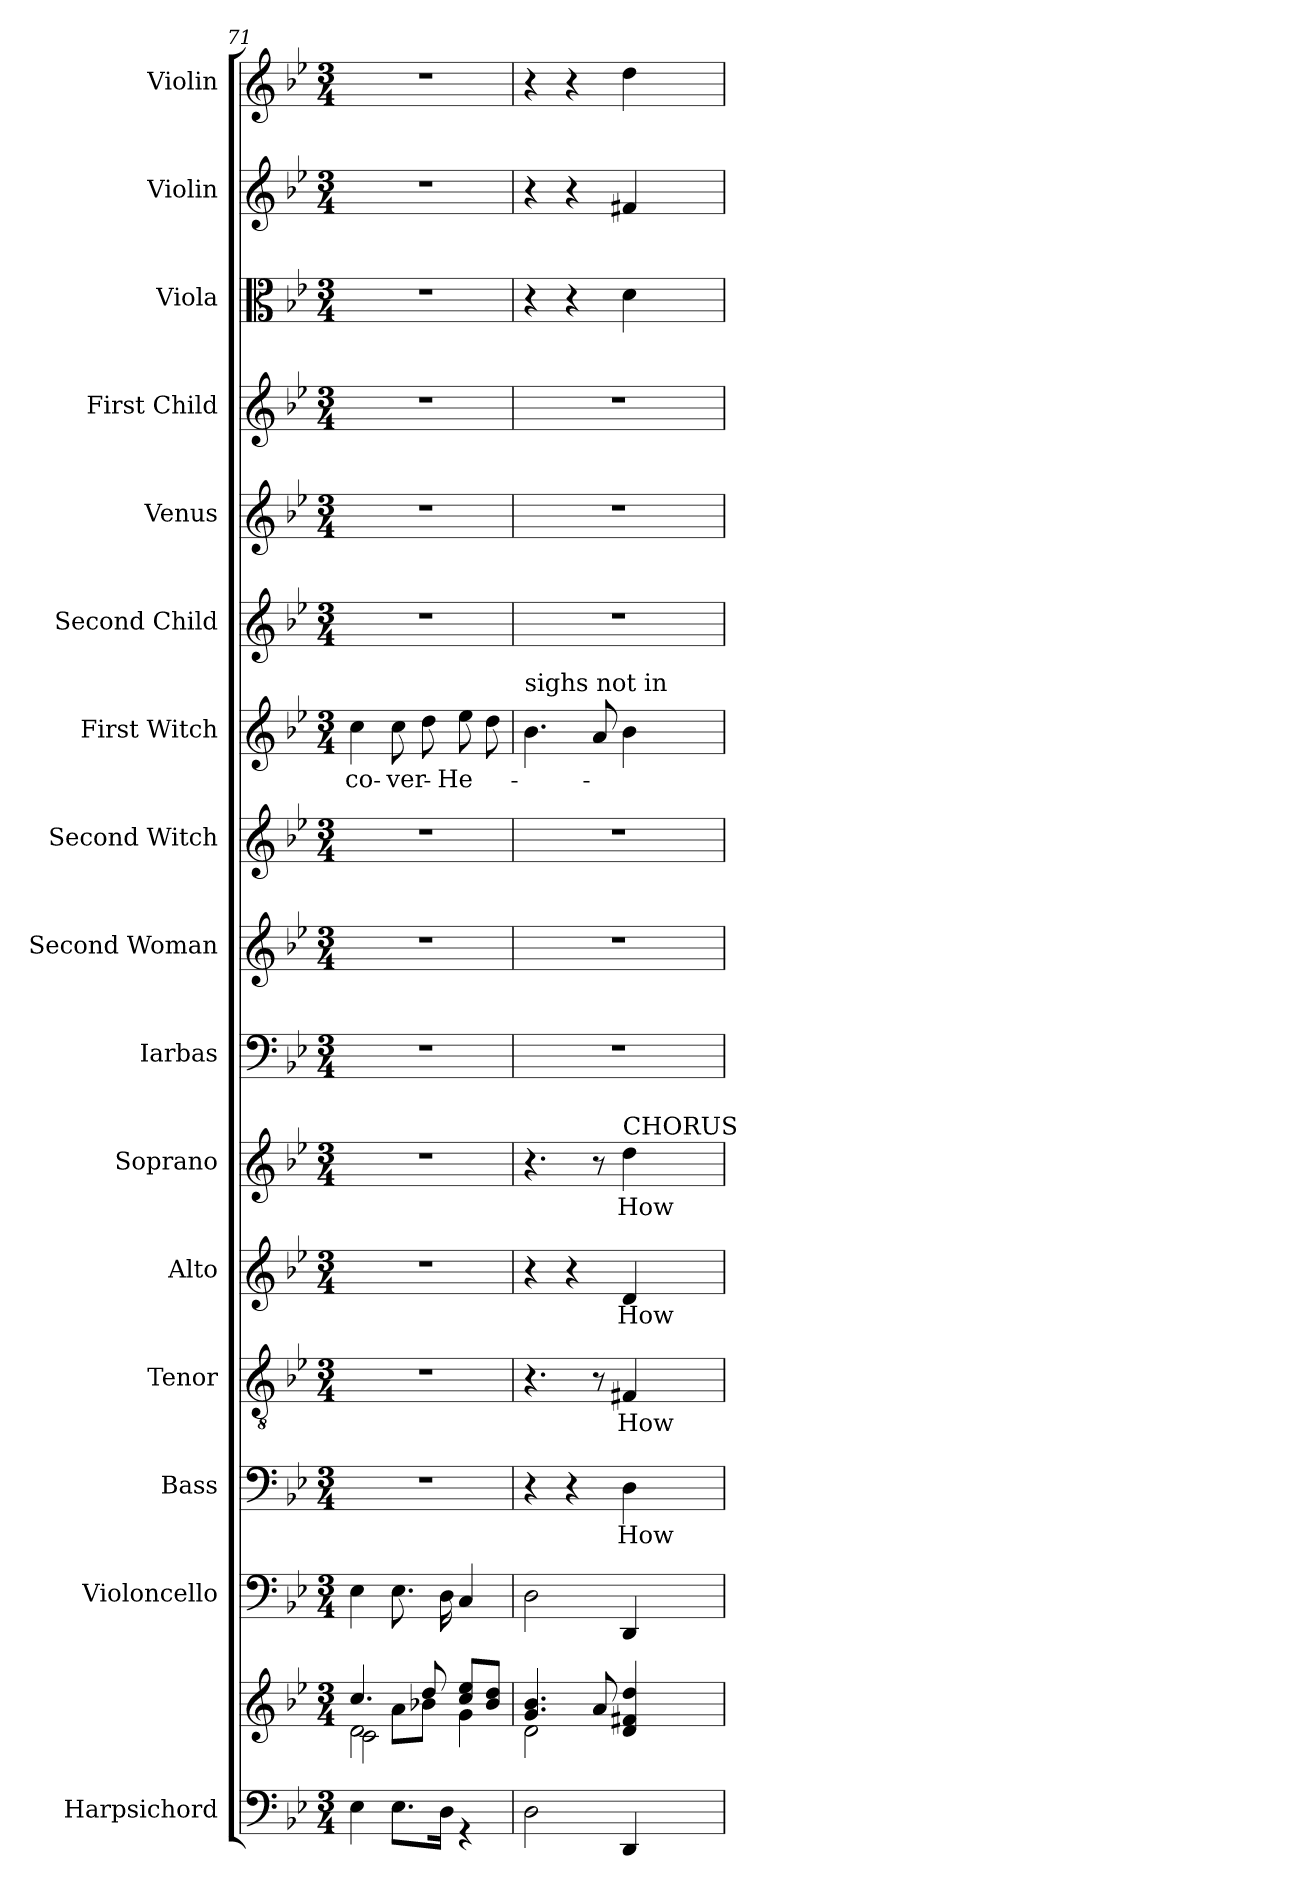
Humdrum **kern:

**kern	**kern	**kern	**kern	**text	**kern	**text	**kern	**text	**kern	**text	**kern	**kern	**kern	**kern	**text	**kern	**kern	**kern	**kern	**kern	**kern
*part16	*part16	*part15	*part14	*part14	*part13	*part13	*part12	*part12	*part11	*part11	*part10	*part9	*part8	*part7	*part7	*part6	*part5	*part4	*part3	*part2	*part1
*staff17	*staff16	*staff15	*staff14	*staff14	*staff13	*staff13	*staff12	*staff12	*staff11	*staff11	*staff10	*staff9	*staff8	*staff7	*staff7	*staff6	*staff5	*staff4	*staff3	*staff2	*staff1
*I"Harpsichord	*	*I"Violoncello	*I"Bass	*	*I"Tenor	*	*I"Alto	*	*I"Soprano	*	*I"Iarbas	*I"Second Woman	*I"Second Witch	*I"First Witch	*	*I"Second Child	*I"Venus	*I"First Child	*I"Viola	*I"Violin	*I"Violin
*I'Hch.	*	*I'Vc.	*I'B.	*	*I'T.	*	*I'A.	*	*I'S.	*	*I'I.	*I'2W	*I'W2.	*I'W1	*	*I'C2.	*I'V.	*I'C1	*I'Vla.	*I'Vln.	*I'Vln.
*clefF4	*clefG2	*clefF4	*clefF4	*	*clefGv2	*	*clefG2	*	*clefG2	*	*clefF4	*clefG2	*clefG2	*clefG2	*	*clefG2	*clefG2	*clefG2	*clefC3	*clefG2	*clefG2
*k[b-e-]	*k[b-e-]	*k[b-e-]	*k[b-e-]	*	*k[b-e-]	*	*k[b-e-]	*	*k[b-e-]	*	*k[b-e-]	*k[b-e-]	*k[b-e-]	*k[b-e-]	*	*k[b-e-]	*k[b-e-]	*k[b-e-]	*k[b-e-]	*k[b-e-]	*k[b-e-]
*M3/4	*M3/4	*M3/4	*M3/4	*	*M3/4	*	*M3/4	*	*M3/4	*	*M3/4	*M3/4	*M3/4	*M3/4	*	*M3/4	*M3/4	*M3/4	*M3/4	*M3/4	*M3/4
=71	=71	=71	=71	=71	=71	=71	=71	=71	=71	=71	=71	=71	=71	=71	=71	=71	=71	=71	=71	=71	=71
*	*^	*	*	*	*	*	*	*	*	*	*	*	*	*	*	*	*	*	*	*	*
*	*	*^	*	*	*	*	*	*	*	*	*	*	*	*	*	*	*	*	*	*	*	*
*	*	*	*^	*	*	*	*	*	*	*	*	*	*	*	*	*	*	*	*	*	*	*	*
!	!	!	!	!	!	!	!	!	!	!	!	!	!	!	!	!	!	!LO:LY:b	!	!	!	!	!	!
4E-\	4.cc/	2d\	2c\	4ryy	4E-\	2.r	.	2.r	.	2.r	.	2.r	.	2.r	2.r	2.r	4cc\	-co-	2.r	2.r	2.r	2.r	2.r	2.r
!	!	!	!	!	!	!	!	!	!	!	!	!	!	!	!	!	!	!LO:LY:b	!	!	!	!	!	!
8.E-\L	.	.	.	8a\L	8.E-\	.	.	.	.	.	.	.	.	.	.	.	8cc\	-ver-	.	.	.	.	.	.
.	8dd/	.	.	8b-X\J	.	.	.	.	.	.	.	.	.	.	.	.	8dd\	.	.	.	.	.	.	.
16D\Jk	.	.	.	.	16D\	.	.	.	.	.	.	.	.	.	.	.	.	.	.	.	.	.	.	.
!	!	!	!	!	!	!	!	!	!	!	!	!	!	!	!	!	!	!LO:LY:b	!	!	!	!	!	!
4rGG	8cc/ 8ee-/L	4g\	4ryy	4ryy	4C/	.	.	.	.	.	.	.	.	.	.	.	8ee-\	-He-	.	.	.	.	.	.
.	8b-/ 8dd/J	.	.	.	.	.	.	.	.	.	.	.	.	.	.	.	8dd\	.	.	.	.	.	.	.
*	*	*v	*v	*v	*	*	*	*	*	*	*	*	*	*	*	*	*	*	*	*	*	*	*	*
=72	=72	=72	=72	=72	=72	=72	=72	=72	=72	=72	=72	=72	=72	=72	=72	=72	=72	=72	=72	=72	=72	=72
!	!	!	!	!	!	!	!	!	!	!	!	!	!	!	!LO:TX:a:t=sighs     not  in	!	!	!	!	!	!	!
2D\	4.g/ 4.b-/	2d\	2D\	4r	.	4.r	.	4r	.	4.r	.	2.r	2.r	2.r	4.b-\	.	2.r	2.r	2.r	4r	4r	4r
.	.	.	.	4r	.	.	.	4r	.	.	.	.	.	.	.	.	.	.	.	4r	4r	4r
.	8a/	.	.	.	.	8r	.	.	.	8r	.	.	.	.	8a/	.	.	.	.	.	.	.
!	!	!	!	!	!	!	!	!	!	!LO:TX:a:t=CHORUS	!	!	!	!	!	!	!	!	!	!	!	!
!	!	!	!	!	!LO:LY:b	!	!LO:LY:b	!	!LO:LY:b	!	!LO:LY:b	!	!	!	!	!	!	!	!	!	!	!
4DD/	4d/ 4f#X/ 4dd/	4ryy	4DD/	4D\	How	4F#X/	How	4d/	How	4dd\	How	.	.	.	4b-\	.	.	.	.	4d\	4f#X/	4dd\
*	*v	*v	*	*	*	*	*	*	*	*	*	*	*	*	*	*	*	*	*	*	*	*
=	=	=	=	=	=	=	=	=	=	=	=	=	=	=	=	=	=	=	=	=	=
*-	*-	*-	*-	*-	*-	*-	*-	*-	*-	*-	*-	*-	*-	*-	*-	*-	*-	*-	*-	*-	*-
